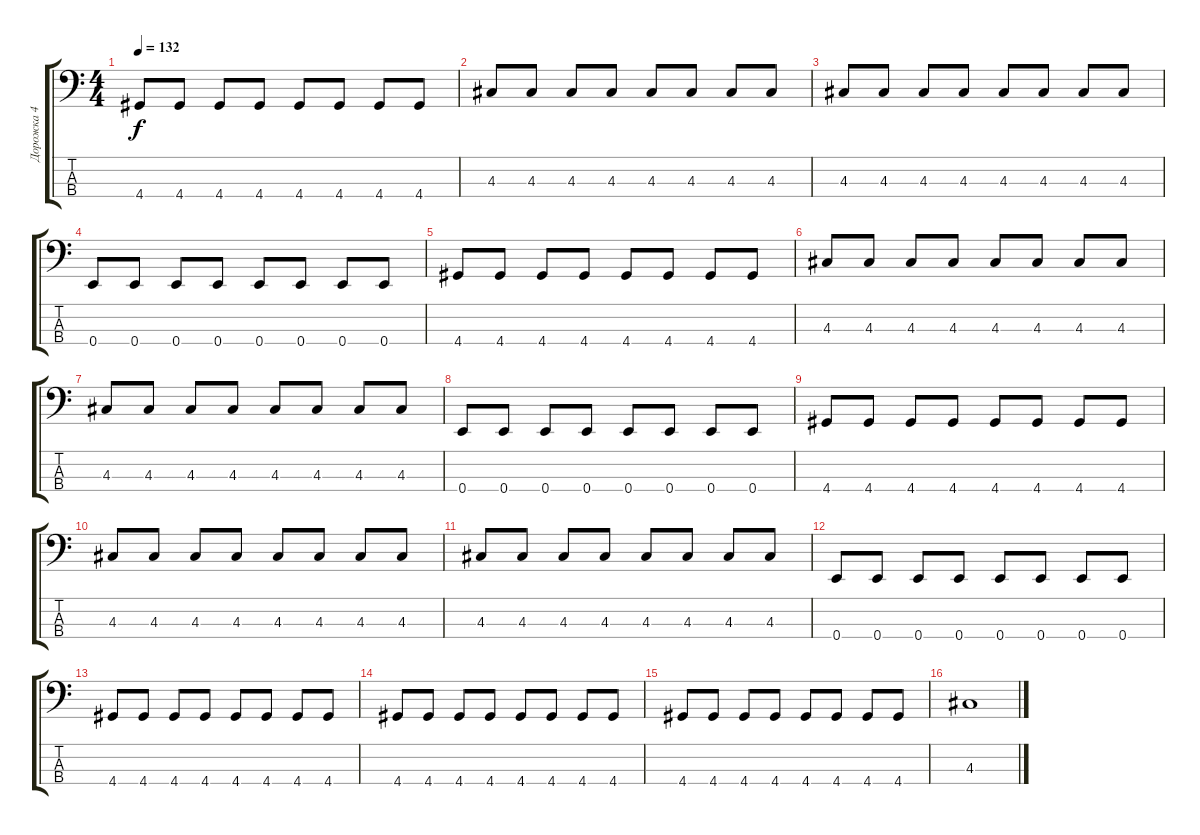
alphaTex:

\track ("Дорожка 4" "Дорожка 4") {instrument electricbasspick}
\staff {score tabs}
\tuning (G2 D2 A1 E1) {hide}
\ts (4 4)
\tempo 132
\clef f4
\ks c
4.4.8{dy f} 4.4.8 4.4.8 4.4.8 4.4.8 4.4.8 4.4.8 4.4.8 |
4.3.8 4.3.8 4.3.8 4.3.8 4.3.8 4.3.8 4.3.8 4.3.8 |
4.3.8 4.3.8 4.3.8 4.3.8 4.3.8 4.3.8 4.3.8 4.3.8 |
0.4.8 0.4.8 0.4.8 0.4.8 0.4.8 0.4.8 0.4.8 0.4.8 |
4.4.8 4.4.8 4.4.8 4.4.8 4.4.8 4.4.8 4.4.8 4.4.8 |
4.3.8 4.3.8 4.3.8 4.3.8 4.3.8 4.3.8 4.3.8 4.3.8 |
4.3.8 4.3.8 4.3.8 4.3.8 4.3.8 4.3.8 4.3.8 4.3.8 |
0.4.8 0.4.8 0.4.8 0.4.8 0.4.8 0.4.8 0.4.8 0.4.8 |
4.4.8 4.4.8 4.4.8 4.4.8 4.4.8 4.4.8 4.4.8 4.4.8 |
4.3.8 4.3.8 4.3.8 4.3.8 4.3.8 4.3.8 4.3.8 4.3.8 |
4.3.8 4.3.8 4.3.8 4.3.8 4.3.8 4.3.8 4.3.8 4.3.8 |
0.4.8 0.4.8 0.4.8 0.4.8 0.4.8 0.4.8 0.4.8 0.4.8 |
4.4.8 4.4.8 4.4.8 4.4.8 4.4.8 4.4.8 4.4.8 4.4.8 |
4.4.8 4.4.8 4.4.8 4.4.8 4.4.8 4.4.8 4.4.8 4.4.8 |
4.4.8 4.4.8 4.4.8 4.4.8 4.4.8 4.4.8 4.4.8 4.4.8 |
4.3.1
